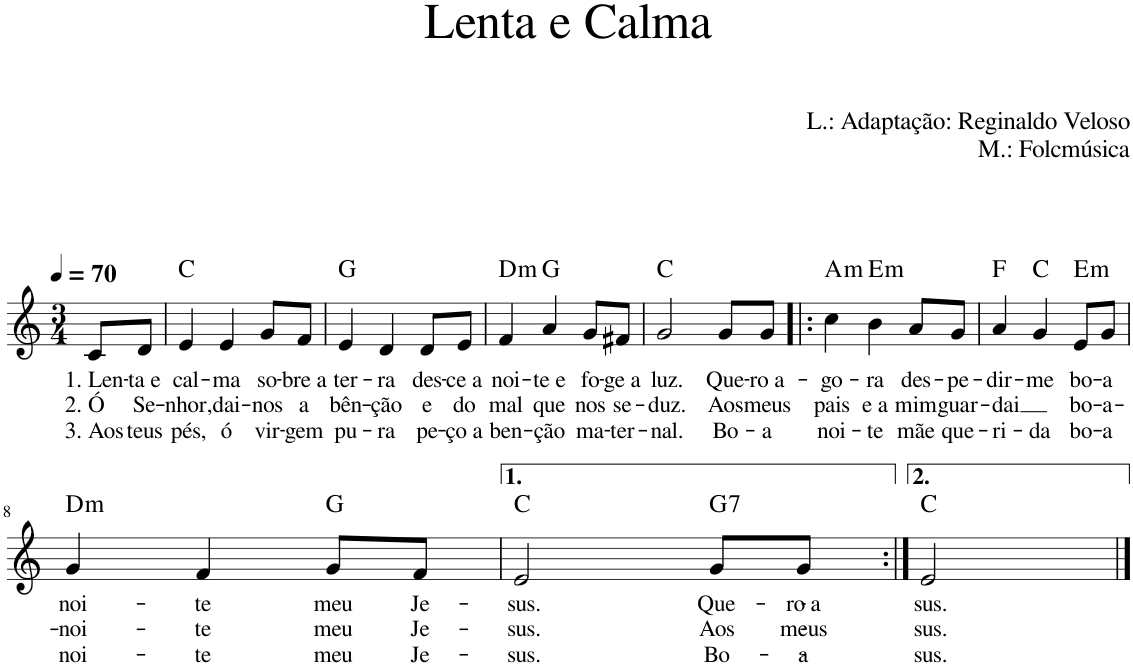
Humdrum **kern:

**kern	**text	**text	**text	**harte
*part1	*part1	*part1	*part1	*part1
*staff1	*staff1	*staff1	*staff1	*
*I"Voz	*	*	*	*
*I'Vo.	*	*	*	*
*clefG2	*	*	*	*
*k[]	*	*	*	*
*M3/4	*	*	*	*
*MM70	*	*	*	*
=1	=1	=1	=1	=1
!	!LO:LY:b	!LO:LY:b	!LO:LY:b	!
8c/L	1. Len-	2. Ó	3. Aos	.
!	!LO:LY:b	!LO:LY:b	!LO:LY:b	!
8d/J	-ta e	Se-	teus	.
=2	=2	=2	=2	=2
!	!LO:LY:b	!LO:LY:b	!LO:LY:b	!
4e/	cal-	-nhor,	pés,	C:maj
!	!LO:LY:b	!LO:LY:b	!LO:LY:b	!
4e/	-ma	dai-	ó	.
!	!LO:LY:b	!LO:LY:b	!LO:LY:b	!
8g/L	so-	-nos	vir-	.
!	!LO:LY:b	!LO:LY:b	!LO:LY:b	!
8f/J	-bre a	a	-gem	.
=3	=3	=3	=3	=3
!	!LO:LY:b	!LO:LY:b	!LO:LY:b	!
4e/	ter-	bên-	pu-	G:maj
!	!LO:LY:b	!LO:LY:b	!LO:LY:b	!
4d/	-ra	-ção	-ra	.
!	!LO:LY:b	!LO:LY:b	!LO:LY:b	!
8d/L	des-	e	pe-	.
!	!LO:LY:b	!LO:LY:b	!LO:LY:b	!
8e/J	-ce a	do	-ço a	.
=4	=4	=4	=4	=4
!	!LO:LY:b	!LO:LY:b	!LO:LY:b	!LO:H:kt=m
4f/	noi-	mal	ben-	D:min
!	!LO:LY:b	!LO:LY:b	!LO:LY:b	!
4a/	-te e	que	-ção	G:maj
!	!LO:LY:b	!LO:LY:b	!LO:LY:b	!
8g/L	fo-	nos	ma-	.
!	!LO:LY:b	!LO:LY:b	!LO:LY:b	!
8f#X/J	-ge a	se-	-ter-	.
=5	=5	=5	=5	=5
!	!LO:LY:b	!LO:LY:b	!LO:LY:b	!
2g/	luz.	-duz.	-nal.	C:maj
!	!LO:LY:b	!LO:LY:b	!LO:LY:b	!
8g/L	Que-	Aos	Bo-	.
!	!LO:LY:b	!LO:LY:b	!LO:LY:b	!
8g/J	-ro a-	meus	-a	.
=6!|:	=6!|:	=6!|:	=6!|:	=6!|:
!	!LO:LY:b	!LO:LY:b	!LO:LY:b	!LO:H:kt=m
4cc\	-go-	pais	noi-	A:min
!	!LO:LY:b	!LO:LY:b	!LO:LY:b	!LO:H:kt=m
4b\	-ra	e a	-te	E:min
!	!LO:LY:b	!LO:LY:b	!LO:LY:b	!
8a/L	des-	mim	mãe	.
!	!LO:LY:b	!LO:LY:b	!LO:LY:b	!
8g/J	-pe-	guar-	que-	.
=7	=7	=7	=7	=7
!	!LO:LY:b	!LO:LY:b	!LO:LY:b	!
4a/	-dir-	-dai	-ri-	F:maj
!	!LO:LY:b	!	!LO:LY:b	!
4g/	-me	.	-da	C:maj
!	!LO:LY:b	!LO:LY:b	!LO:LY:b	!LO:H:kt=m
8e/L	bo-	bo-	bo-	E:min
!	!LO:LY:b	!LO:LY:b	!LO:LY:b	!
8g/J	-a	-a-	-a	.
!!LO:LB:g=z
=8	=8	=8	=8	=8
!	!LO:LY:b	!LO:LY:b	!LO:LY:b	!LO:H:kt=m
4g/	noi-	-noi-	noi-	D:min
!	!LO:LY:b	!LO:LY:b	!LO:LY:b	!
4f/	-te	-te	-te	.
!	!LO:LY:b	!LO:LY:b	!LO:LY:b	!
8g/L	meu	meu	meu	G:maj
!	!LO:LY:b	!LO:LY:b	!LO:LY:b	!
8f/J	Je-	Je-	Je-	.
=9	=9	=9	=9	=9
!	!LO:LY:b	!LO:LY:b	!LO:LY:b	!
2e/	-sus.	-sus.	-sus.	C:maj
!	!LO:LY:b	!LO:LY:b	!LO:LY:b	!LO:H:kt=7
8g/L	Que-	Aos	Bo-	G:7
!	!LO:LY:b	!LO:LY:b	!LO:LY:b	!
8g/J	-ro a-	meus-	-a-	.
=10:|!	=10:|!	=10:|!	=10:|!	=10:|!
!	!LO:LY:b	!LO:LY:b	!LO:LY:b	!
2e/	-sus.	-sus.	-sus.	C:maj
==	==	==	==	==
*-	*-	*-	*-	*-
